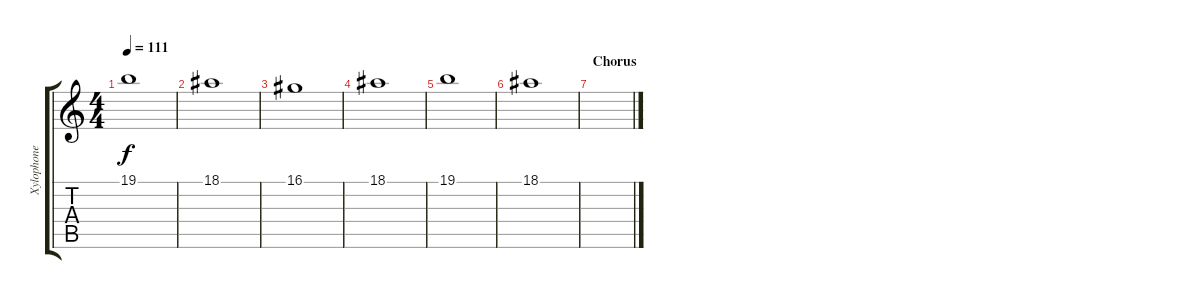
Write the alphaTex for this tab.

\track ("Xylophone" "Xylophone") {instrument celesta}
\staff {score tabs}
\tuning (E4 B3 G3 D3 A2 E2) {hide}
\ts (4 4)
\tempo 111
\clef g2
\ks c
19.1.1{dy f} |
18.1.1 |
16.1.1 |
18.1.1 |
19.1.1 |
18.1.1 |
\section ("" "Chorus")
